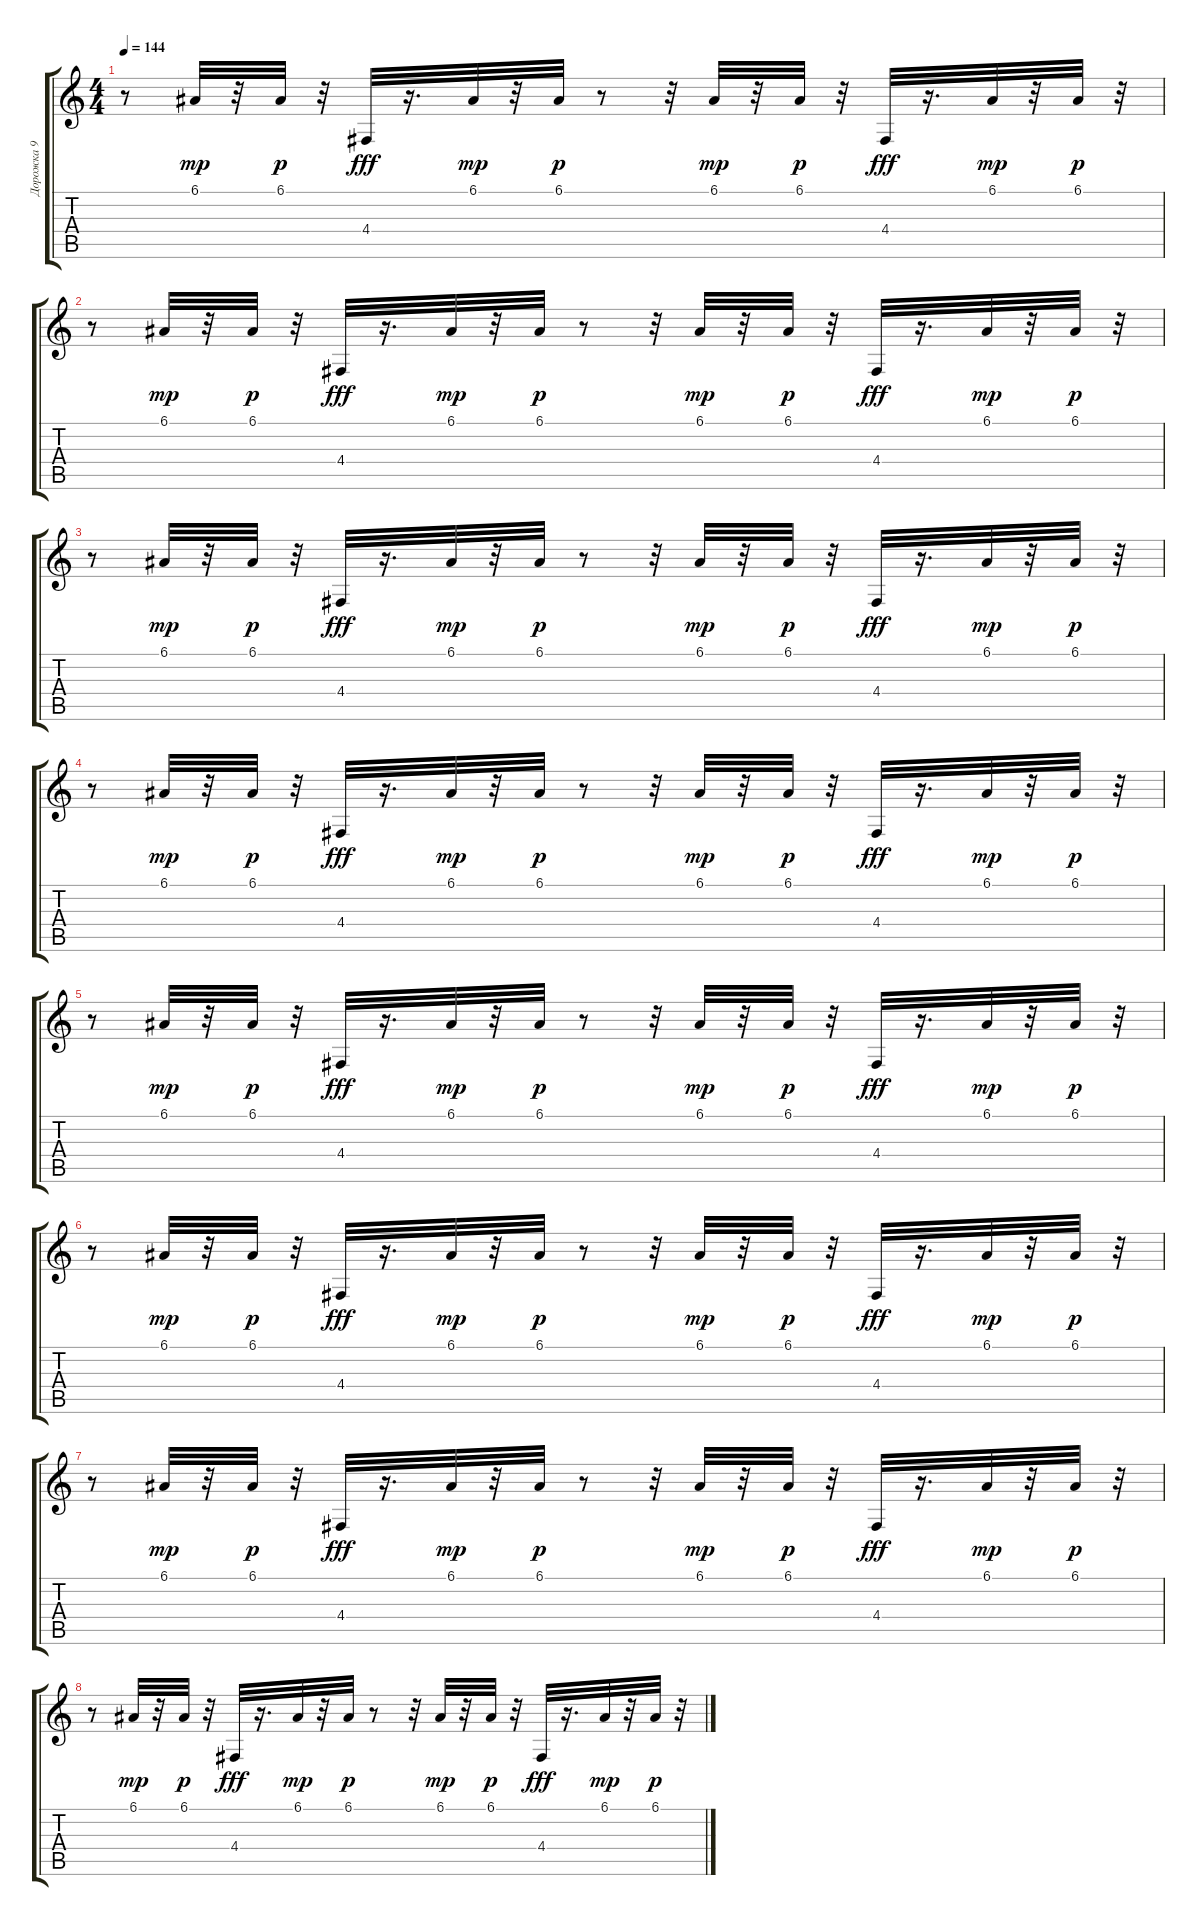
\track ("Дорожка 9" "Дорожка 9") {instrument acousticgrandpiano}
\staff {score tabs}
\tuning (E4 B3 G3 D3 A2 E2) {hide}
\ts (4 4)
\tempo 144
\clef g2
\ks c
r.8{dy p} 6.1.32{dy mp} r.32 6.1.32{dy p} r.32 4.4.32{dy fff} r.16{d} 6.1.32{dy mp} r.32 6.1.32{dy p} r.8 r.32 6.1.32{dy mp} r.32 6.1.32{dy p} r.32 4.4.32{dy fff} r.16{d} 6.1.32{dy mp} r.32 6.1.32{dy p} r.32 |
r.8 6.1.32{dy mp} r.32 6.1.32{dy p} r.32 4.4.32{dy fff} r.16{d} 6.1.32{dy mp} r.32 6.1.32{dy p} r.8 r.32 6.1.32{dy mp} r.32 6.1.32{dy p} r.32 4.4.32{dy fff} r.16{d} 6.1.32{dy mp} r.32 6.1.32{dy p} r.32 |
r.8 6.1.32{dy mp} r.32 6.1.32{dy p} r.32 4.4.32{dy fff} r.16{d} 6.1.32{dy mp} r.32 6.1.32{dy p} r.8 r.32 6.1.32{dy mp} r.32 6.1.32{dy p} r.32 4.4.32{dy fff} r.16{d} 6.1.32{dy mp} r.32 6.1.32{dy p} r.32 |
r.8 6.1.32{dy mp} r.32 6.1.32{dy p} r.32 4.4.32{dy fff} r.16{d} 6.1.32{dy mp} r.32 6.1.32{dy p} r.8 r.32 6.1.32{dy mp} r.32 6.1.32{dy p} r.32 4.4.32{dy fff} r.16{d} 6.1.32{dy mp} r.32 6.1.32{dy p} r.32 |
r.8 6.1.32{dy mp} r.32 6.1.32{dy p} r.32 4.4.32{dy fff} r.16{d} 6.1.32{dy mp} r.32 6.1.32{dy p} r.8 r.32 6.1.32{dy mp} r.32 6.1.32{dy p} r.32 4.4.32{dy fff} r.16{d} 6.1.32{dy mp} r.32 6.1.32{dy p} r.32 |
r.8 6.1.32{dy mp} r.32 6.1.32{dy p} r.32 4.4.32{dy fff} r.16{d} 6.1.32{dy mp} r.32 6.1.32{dy p} r.8 r.32 6.1.32{dy mp} r.32 6.1.32{dy p} r.32 4.4.32{dy fff} r.16{d} 6.1.32{dy mp} r.32 6.1.32{dy p} r.32 |
r.8 6.1.32{dy mp} r.32 6.1.32{dy p} r.32 4.4.32{dy fff} r.16{d} 6.1.32{dy mp} r.32 6.1.32{dy p} r.8 r.32 6.1.32{dy mp} r.32 6.1.32{dy p} r.32 4.4.32{dy fff} r.16{d} 6.1.32{dy mp} r.32 6.1.32{dy p} r.32 |
r.8 6.1.32{dy mp} r.32 6.1.32{dy p} r.32 4.4.32{dy fff} r.16{d} 6.1.32{dy mp} r.32 6.1.32{dy p} r.8 r.32 6.1.32{dy mp} r.32 6.1.32{dy p} r.32 4.4.32{dy fff} r.16{d} 6.1.32{dy mp} r.32 6.1.32{dy p} r.32
